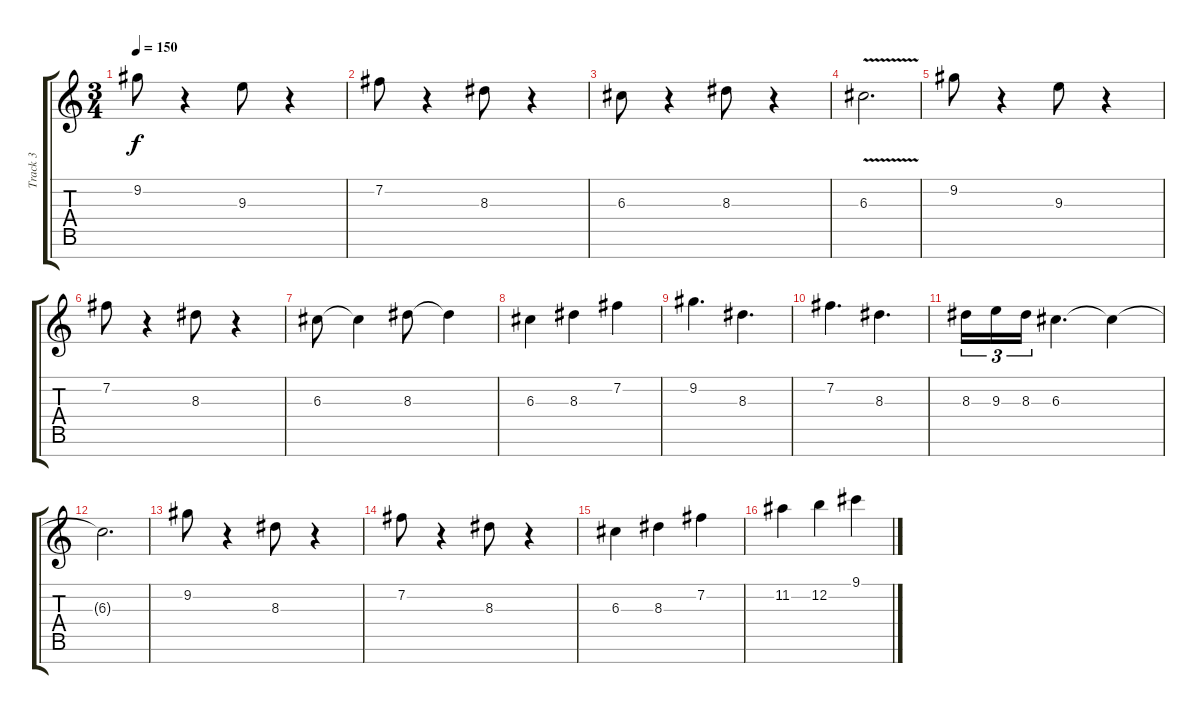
\track ("Track 3" "Track 3") {instrument distortionguitar}
\staff {score tabs}
\tuning (E4 B3 G3 D3 A2 E2 B1) {hide}
\ts (3 4)
\tempo 150
\clef g2
\ks c
9.2.8{dy f} r.4 9.3.8 r.4 |
7.2.8 r.4 8.3.8 r.4 |
6.3.8 r.4 8.3.8 r.4 |
6.3{v}.2{d} |
9.2.8 r.4 9.3.8 r.4 |
7.2.8 r.4 8.3.8 r.4 |
6.3.8 6.3{t}.4 8.3.8 8.3{t}.4 |
6.3.4 8.3.4 7.2.4 |
9.2.4{d} 8.3.4{d} |
7.2.4{d} 8.3.4{d} |
8.3.16{tu (3 2)} 9.3.16{tu (3 2)} 8.3.16{tu (3 2)} 6.3.4{d} 6.3{t}.4 |
6.3{t}.2{d} |
9.2.8 r.4 8.3.8 r.4 |
7.2.8 r.4 8.3.8 r.4 |
6.3.4 8.3.4 7.2.4 |
11.2.4 12.2.4 9.1.4
